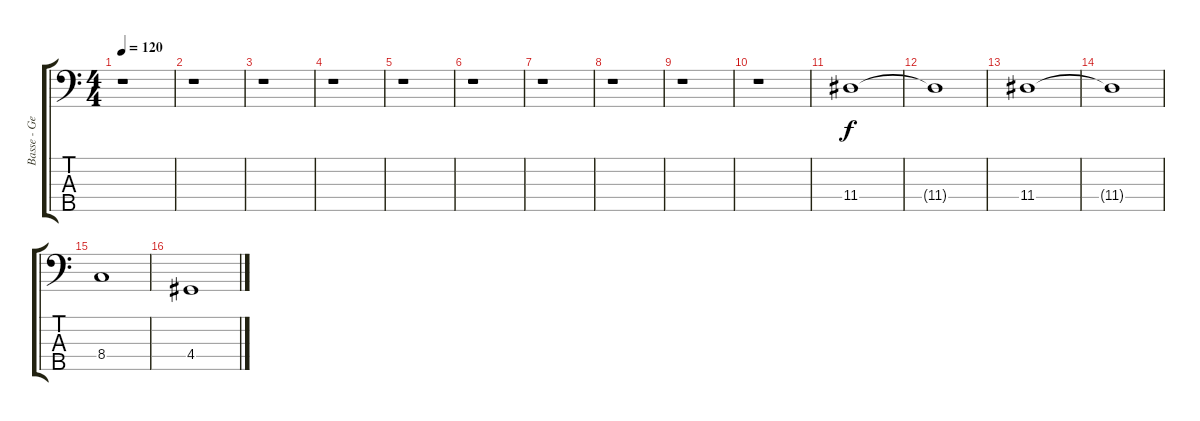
\track ("Basse - Georg" "Basse - Ge") {instrument electricbassfinger}
\staff {score tabs}
\tuning (G2 D2 A1 E1 B0) {hide}
\ts (4 4)
\tempo 120
\clef f4
\ks c
r.1{dy f} |
r.1 |
r.1 |
r.1 |
r.1 |
r.1 |
r.1 |
r.1 |
r.1 |
r.1 |
11.4.1 |
11.4{t}.1 |
11.4.1 |
11.4{t}.1 |
8.4.1 |
4.4.1
